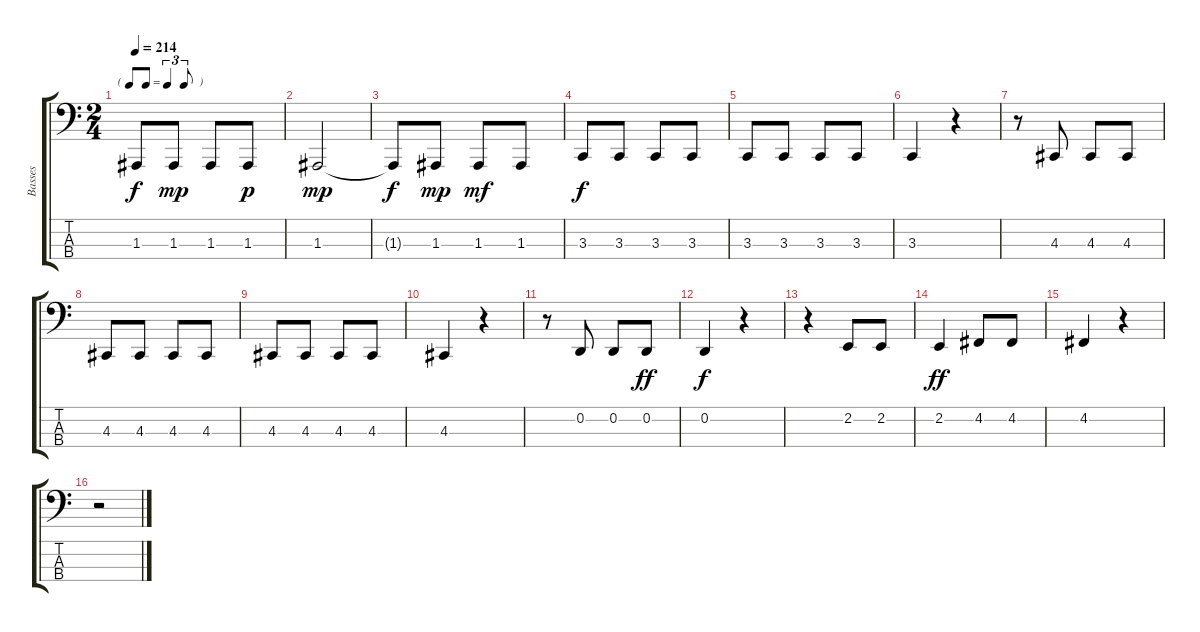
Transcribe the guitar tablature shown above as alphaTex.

\track ("Basses" "Basses") {instrument stringensemble1}
\staff {score tabs}
\tuning (G2 D2 A1 E1) {hide}
\ts (2 4)
\tf triplet8th
\tempo 214
\clef f4
\ks c
1.3{t}.8{dy f} 1.3.8{dy mp} 1.3.8 1.3.8{dy p} |
1.3.2{dy mp} |
1.3{t}.8{dy f} 1.3.8{dy mp} 1.3.8{dy mf} 1.3.8 |
3.3.8{dy f} 3.3.8 3.3.8 3.3.8 |
3.3.8 3.3.8 3.3.8 3.3.8 |
3.3.4 r.4 |
r.8 4.3.8 4.3.8 4.3.8 |
4.3.8 4.3.8 4.3.8 4.3.8 |
4.3.8 4.3.8 4.3.8 4.3.8 |
4.3.4 r.4 |
r.8 0.2.8 0.2.8 0.2.8{dy ff} |
0.2.4{dy f} r.4 |
r.4 2.2.8 2.2.8 |
2.2.4{dy ff} 4.2.8 4.2.8 |
4.2.4 r.4 |
r.2
